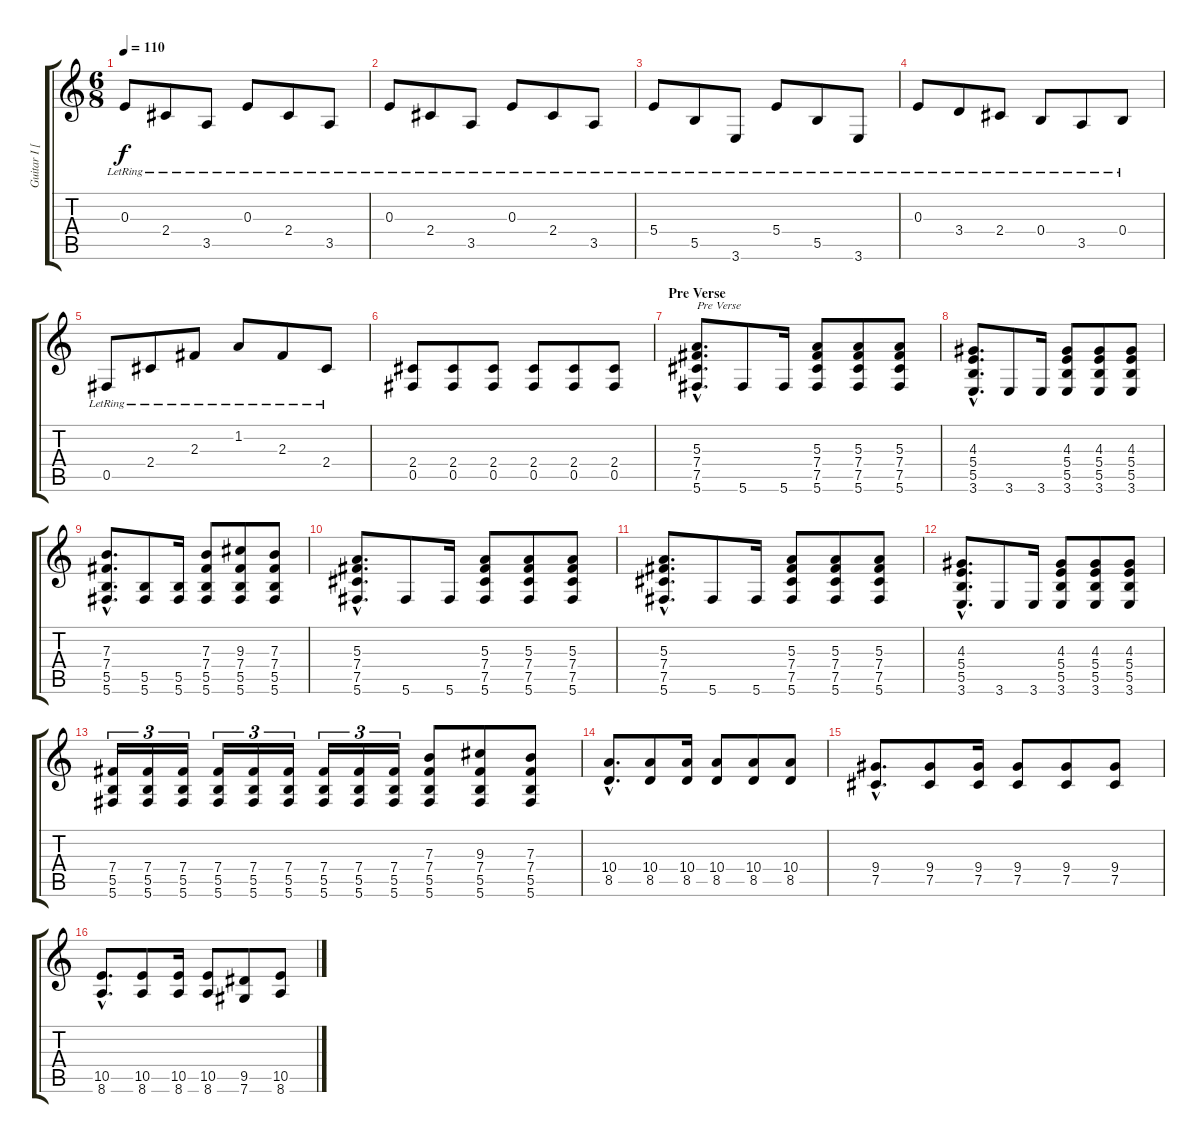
\track ("Guitar I [Sundin]" "Guitar I [") {instrument distortionguitar}
\staff {score tabs}
\tuning (Db4 Ab3 E3 B2 Gb2 Db2) {hide}
\ts (6 8)
\tempo 110
\clef g2
\ks c
0.3{lr}.8{dy f} 2.4{lr}.8 3.5{lr}.8 0.3{lr}.8 2.4{lr}.8 3.5{lr}.8 |
0.3{lr}.8 2.4{lr}.8 3.5{lr}.8 0.3{lr}.8 2.4{lr}.8 3.5{lr}.8 |
5.4{lr}.8 5.5{lr}.8 3.6{lr}.8 5.4{lr}.8 5.5{lr}.8 3.6{lr}.8 |
0.3{lr}.8 3.4{lr}.8 2.4{lr}.8 0.4{lr}.8 3.5{lr}.8 0.4{lr}.8 |
0.5{lr}.8 2.4{lr}.8 2.3{lr}.8 1.2{lr}.8 2.3{lr}.8 2.4{lr}.8 |
(2.4 0.5).8{balance 0 instrument distortionguitar} (2.4 0.5).8 (2.4 0.5).8 (2.4 0.5).8 (2.4 0.5).8 (2.4 0.5).8 |
\section ("" "Pre Verse")
(5.3{hac} 7.4{hac} 7.5{hac} 5.6{hac}).8{d txt "Pre Verse"} 5.6.8 5.6.16 (5.3 7.4 7.5 5.6).8 (5.3 7.4 7.5 5.6).8 (5.3 7.4 7.5 5.6).8 |
(4.3{hac} 5.4{hac} 5.5{hac} 3.6{hac}).8{d} 3.6.8 3.6.16 (4.3 5.4 5.5 3.6).8 (4.3 5.4 5.5 3.6).8 (4.3 5.4 5.5 3.6).8 |
(7.3{hac} 7.4{hac} 5.5{hac} 5.6{hac}).8{d} (5.5 5.6).8 (5.5 5.6).16 (7.3 7.4 5.5 5.6).8 (9.3 7.4 5.5 5.6).8 (7.3 7.4 5.5 5.6).8 |
(5.3{hac} 7.4{hac} 7.5{hac} 5.6{hac}).8{d} 5.6.8 5.6.16 (5.3 7.4 7.5 5.6).8 (5.3 7.4 7.5 5.6).8 (5.3 7.4 7.5 5.6).8 |
(5.3{hac} 7.4{hac} 7.5{hac} 5.6{hac}).8{d} 5.6.8 5.6.16 (5.3 7.4 7.5 5.6).8 (5.3 7.4 7.5 5.6).8 (5.3 7.4 7.5 5.6).8 |
(4.3{hac} 5.4{hac} 5.5{hac} 3.6{hac}).8{d} 3.6.8 3.6.16 (4.3 5.4 5.5 3.6).8 (4.3 5.4 5.5 3.6).8 (4.3 5.4 5.5 3.6).8 |
(7.4 5.5 5.6).16{tu (3 2)} (7.4 5.5 5.6).16{tu (3 2)} (7.4 5.5 5.6).16{tu (3 2)} (7.4 5.5 5.6).16{tu (3 2)} (7.4 5.5 5.6).16{tu (3 2)} (7.4 5.5 5.6).16{tu (3 2)} (7.4 5.5 5.6).16{tu (3 2)} (7.4 5.5 5.6).16{tu (3 2)} (7.4 5.5 5.6).16{tu (3 2)} (7.3 7.4 5.5 5.6).8 (9.3 7.4 5.5 5.6).8 (7.3 7.4 5.5 5.6).8 |
(10.4{hac} 8.5{hac}).8{d} (10.4 8.5).8 (10.4 8.5).16 (10.4 8.5).8 (10.4 8.5).8 (10.4 8.5).8 |
(9.4{hac} 7.5{hac}).8{d} (9.4 7.5).8 (9.4 7.5).16 (9.4 7.5).8 (9.4 7.5).8 (9.4 7.5).8 |
(10.5{hac} 8.6{hac}).8{d} (10.5 8.6).8 (10.5 8.6).16 (10.5 8.6).8 (9.5 7.6).8 (10.5 8.6).8
